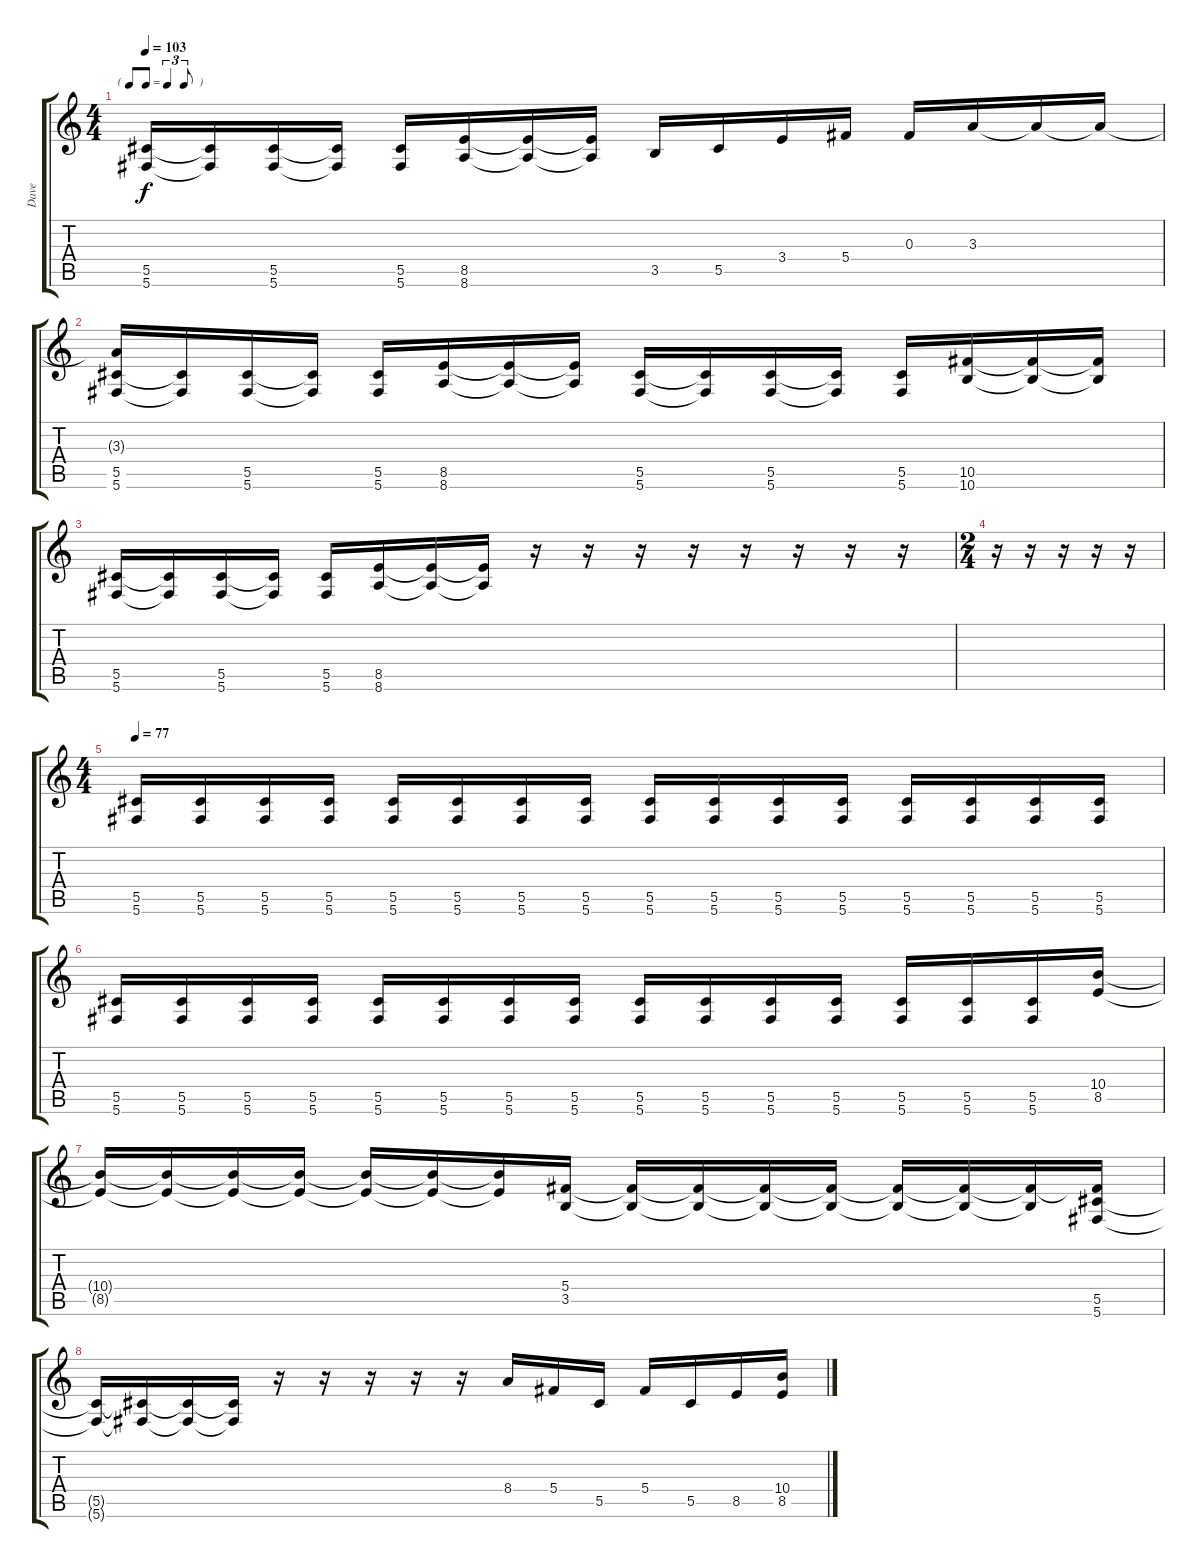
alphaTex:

\track ("Dave" "Dave") {instrument distortionguitar}
\staff {score tabs}
\tuning (Eb4 Bb3 Gb3 Db3 Ab2 Db2) {hide}
\ts (4 4)
\tf triplet8th
\tempo 103
\clef g2
\ks c
(5.5 5.6).16{dy f instrument electricguitarmuted} (5.5{t} 5.6{t}).16 (5.5 5.6).16 (5.5{t} 5.6{t}).16 (5.5 5.6).16 (8.5 8.6).16{instrument distortionguitar} (8.5{t} 8.6{t}).16 (8.5{t} 8.6{t}).16 3.5.16 5.5.16 3.4.16 5.4.16 0.3.16 3.3.16 3.3{t}.16 3.3{t}.16 |
(3.3{t} 5.5 5.6).16{instrument electricguitarmuted} (5.5{t} 5.6{t}).16 (5.5 5.6).16 (5.5{t} 5.6{t}).16 (5.5 5.6).16 (8.5 8.6).16{instrument distortionguitar} (8.5{t} 8.6{t}).16 (8.5{t} 8.6{t}).16 (5.5 5.6).16{instrument electricguitarmuted} (5.5{t} 5.6{t}).16 (5.5 5.6).16 (5.5{t} 5.6{t}).16 (5.5 5.6).16 (10.5 10.6).16{instrument distortionguitar} (10.5{t} 10.6{t}).16 (10.5{t} 10.6{t}).16 |
(5.5 5.6).16{instrument electricguitarmuted} (5.5{t} 5.6{t}).16 (5.5 5.6).16 (5.5{t} 5.6{t}).16 (5.5 5.6).16 (8.5 8.6).16{instrument distortionguitar} (8.5{t} 8.6{t}).16 (8.5{t} 8.6{t}).16 r.16 r.16 r.16 r.16 r.16 r.16 r.16 r.16 |
\ts (2 4)
r.16 r.16 r.16 r.16 r.16 |
\ts (4 4)
\tempo 74
\tempo 77
(5.5 5.6).16{instrument electricguitarmuted} (5.5 5.6).16 (5.5 5.6).16 (5.5 5.6).16 (5.5 5.6).16 (5.5 5.6).16 (5.5 5.6).16 (5.5 5.6).16 (5.5 5.6).16 (5.5 5.6).16 (5.5 5.6).16 (5.5 5.6).16 (5.5 5.6).16 (5.5 5.6).16 (5.5 5.6).16 (5.5 5.6).16 |
(5.5 5.6).16 (5.5 5.6).16 (5.5 5.6).16 (5.5 5.6).16 (5.5 5.6).16 (5.5 5.6).16 (5.5 5.6).16 (5.5 5.6).16 (5.5 5.6).16 (5.5 5.6).16 (5.5 5.6).16 (5.5 5.6).16 (5.5 5.6).16 (5.5 5.6).16 (5.5 5.6).16 (10.4 8.5).16{instrument distortionguitar} |
(10.4{t} 8.5{t}).16 (10.4{t} 8.5{t}).16 (10.4{t} 8.5{t}).16 (10.4{t} 8.5{t}).16 (10.4{t} 8.5{t}).16 (10.4{t} 8.5{t}).16 (10.4{t} 8.5{t}).16 (5.4 3.5).16 (5.4{t} 3.5{t}).16 (5.4{t} 3.5{t}).16 (5.4{t} 3.5{t}).16 (5.4{t} 3.5{t}).16 (5.4{t} 3.5{t}).16 (5.4{t} 3.5{t}).16 (5.4{t} 3.5{t}).16 (5.4{t} 5.5 5.6).16 |
(5.5{t} 5.6{t}).16 (5.5{t} 5.6{t}).16 (5.5{t} 5.6{t}).16 (5.5{t} 5.6{t}).16 r.16 r.16 r.16 r.16 r.16 8.4.16 5.4.16 5.5.16 5.4.16 5.5.16 8.5.16 (10.4 8.5).16
